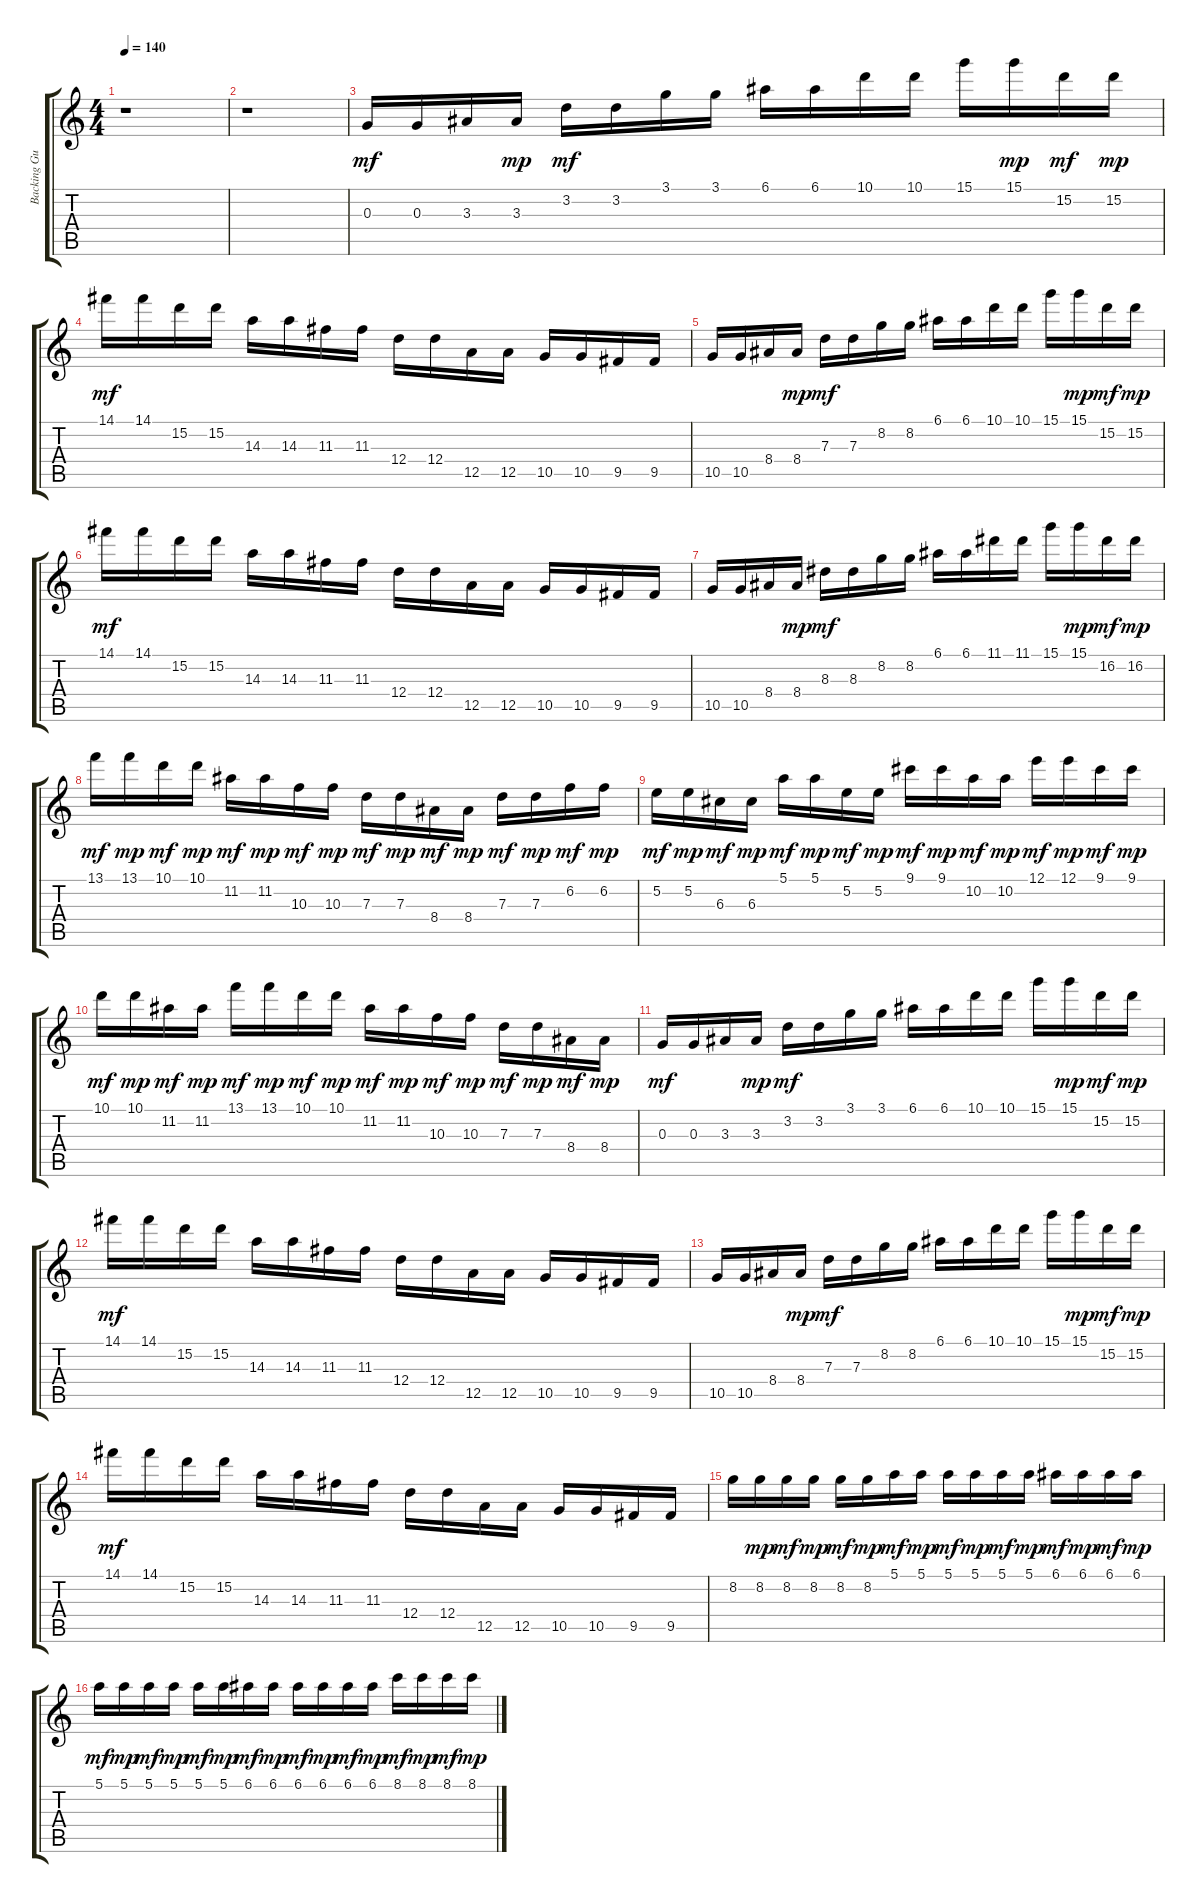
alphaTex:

\track ("Backing Guitar2" "Backing Gu") {instrument distortionguitar}
\staff {score tabs}
\tuning (E4 B3 G3 D3 A2 D2) {hide}
\ts (4 4)
\tempo 140
\clef g2
\ks c
r.1{dy mf} |
r.1 |
0.3.16 0.3.16 3.3.16 3.3.16{dy mp} 3.2.16{dy mf} 3.2.16 3.1.16 3.1.16 6.1.16 6.1.16 10.1.16 10.1.16 15.1.16 15.1.16{dy mp} 15.2.16{dy mf} 15.2.16{dy mp} |
14.1.16{dy mf} 14.1.16 15.2.16 15.2.16 14.3.16 14.3.16 11.3.16 11.3.16 12.4.16 12.4.16 12.5.16 12.5.16 10.5.16 10.5.16 9.5.16 9.5.16 |
10.5.16 10.5.16 8.4.16 8.4.16{dy mp} 7.3.16{dy mf} 7.3.16 8.2.16 8.2.16 6.1.16 6.1.16 10.1.16 10.1.16 15.1.16 15.1.16{dy mp} 15.2.16{dy mf} 15.2.16{dy mp} |
14.1.16{dy mf} 14.1.16 15.2.16 15.2.16 14.3.16 14.3.16 11.3.16 11.3.16 12.4.16 12.4.16 12.5.16 12.5.16 10.5.16 10.5.16 9.5.16 9.5.16 |
10.5.16 10.5.16 8.4.16 8.4.16{dy mp} 8.3.16{dy mf} 8.3.16 8.2.16 8.2.16 6.1.16 6.1.16 11.1.16 11.1.16 15.1.16 15.1.16{dy mp} 16.2.16{dy mf} 16.2.16{dy mp} |
13.1.16{dy mf} 13.1.16{dy mp} 10.1.16{dy mf} 10.1.16{dy mp} 11.2.16{dy mf} 11.2.16{dy mp} 10.3.16{dy mf} 10.3.16{dy mp} 7.3.16{dy mf} 7.3.16{dy mp} 8.4.16{dy mf} 8.4.16{dy mp} 7.3.16{dy mf} 7.3.16{dy mp} 6.2.16{dy mf} 6.2.16{dy mp} |
5.2.16{dy mf} 5.2.16{dy mp} 6.3.16{dy mf} 6.3.16{dy mp} 5.1.16{dy mf} 5.1.16{dy mp} 5.2.16{dy mf} 5.2.16{dy mp} 9.1.16{dy mf} 9.1.16{dy mp} 10.2.16{dy mf} 10.2.16{dy mp} 12.1.16{dy mf} 12.1.16{dy mp} 9.1.16{dy mf} 9.1.16{dy mp} |
10.1.16{dy mf} 10.1.16{dy mp} 11.2.16{dy mf} 11.2.16{dy mp} 13.1.16{dy mf} 13.1.16{dy mp} 10.1.16{dy mf} 10.1.16{dy mp} 11.2.16{dy mf} 11.2.16{dy mp} 10.3.16{dy mf} 10.3.16{dy mp} 7.3.16{dy mf} 7.3.16{dy mp} 8.4.16{dy mf} 8.4.16{dy mp} |
0.3.16{dy mf} 0.3.16 3.3.16 3.3.16{dy mp} 3.2.16{dy mf} 3.2.16 3.1.16 3.1.16 6.1.16 6.1.16 10.1.16 10.1.16 15.1.16 15.1.16{dy mp} 15.2.16{dy mf} 15.2.16{dy mp} |
14.1.16{dy mf} 14.1.16 15.2.16 15.2.16 14.3.16 14.3.16 11.3.16 11.3.16 12.4.16 12.4.16 12.5.16 12.5.16 10.5.16 10.5.16 9.5.16 9.5.16 |
10.5.16 10.5.16 8.4.16 8.4.16{dy mp} 7.3.16{dy mf} 7.3.16 8.2.16 8.2.16 6.1.16 6.1.16 10.1.16 10.1.16 15.1.16 15.1.16{dy mp} 15.2.16{dy mf} 15.2.16{dy mp} |
14.1.16{dy mf} 14.1.16 15.2.16 15.2.16 14.3.16 14.3.16 11.3.16 11.3.16 12.4.16 12.4.16 12.5.16 12.5.16 10.5.16 10.5.16 9.5.16 9.5.16 |
8.2.16 8.2.16{dy mp} 8.2.16{dy mf} 8.2.16{dy mp} 8.2.16{dy mf} 8.2.16{dy mp} 5.1.16{dy mf} 5.1.16{dy mp} 5.1.16{dy mf} 5.1.16{dy mp} 5.1.16{dy mf} 5.1.16{dy mp} 6.1.16{dy mf} 6.1.16{dy mp} 6.1.16{dy mf} 6.1.16{dy mp} |
5.1.16{dy mf} 5.1.16{dy mp} 5.1.16{dy mf} 5.1.16{dy mp} 5.1.16{dy mf} 5.1.16{dy mp} 6.1.16{dy mf} 6.1.16{dy mp} 6.1.16{dy mf} 6.1.16{dy mp} 6.1.16{dy mf} 6.1.16{dy mp} 8.1.16{dy mf} 8.1.16{dy mp} 8.1.16{dy mf} 8.1.16{dy mp}
